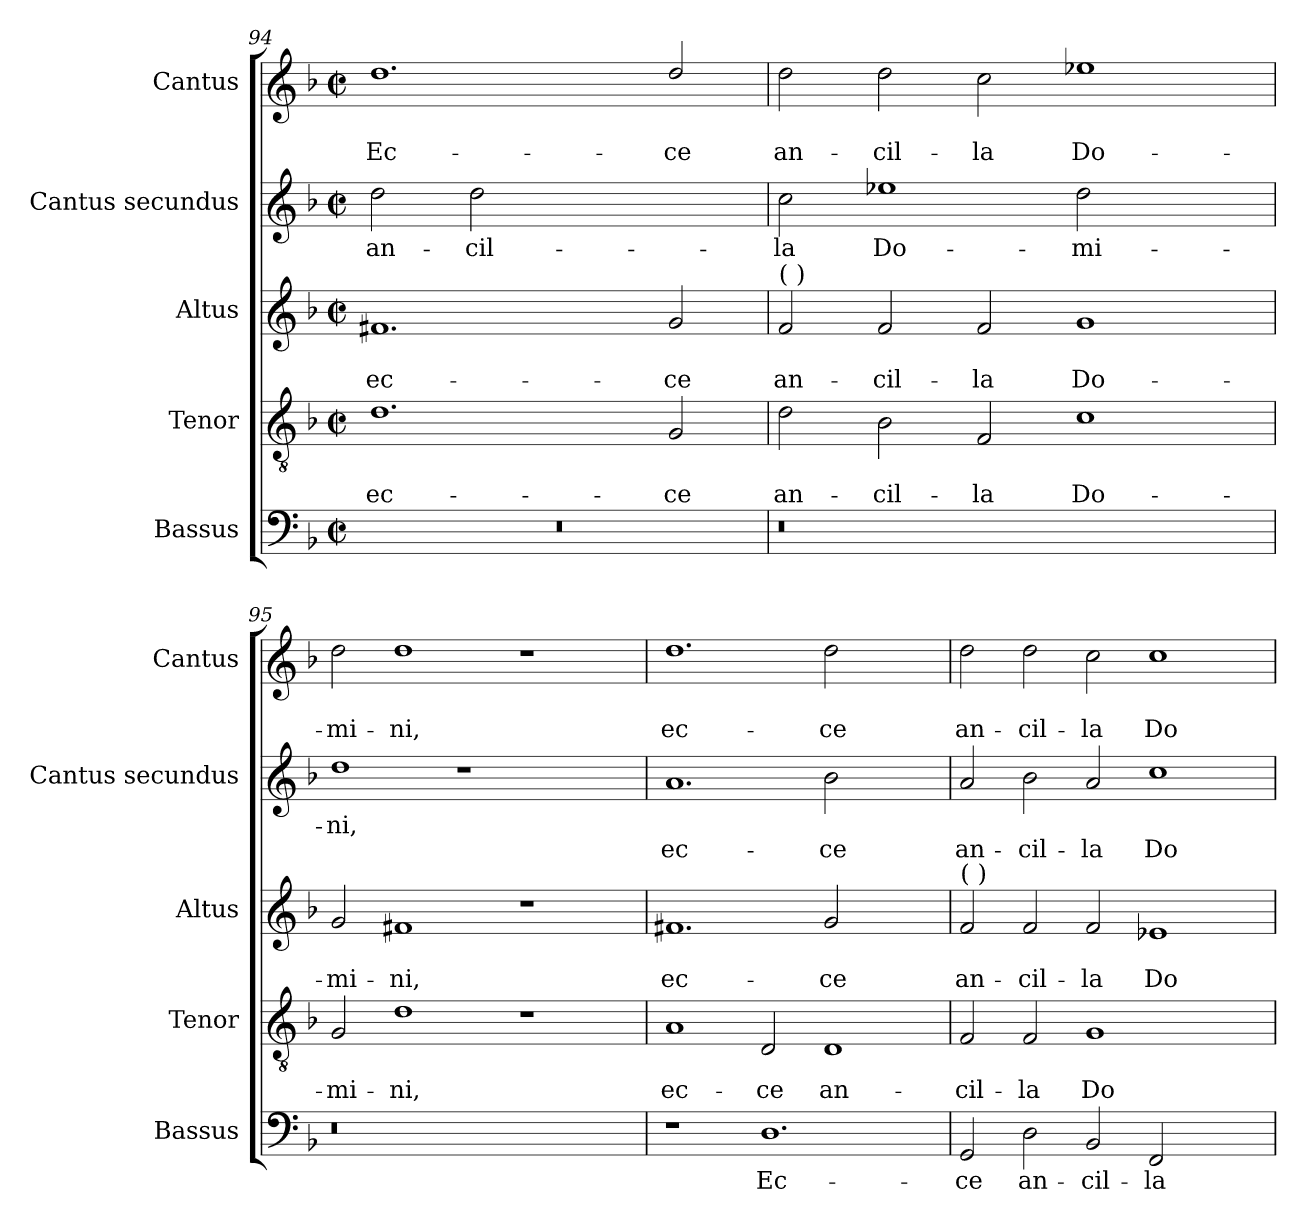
**kern	**text	**kern	**text	**text	**kern	**text	**text	**kern	**text	**text	**kern	**text	**text
*part5	*part5	*part4	*part4	*part4	*part3	*part3	*part3	*part2	*part2	*part2	*part1	*part1	*part1
*staff5	*staff5	*staff4	*staff4	*staff4	*staff3	*staff3	*staff3	*staff2	*staff2	*staff2	*staff1	*staff1	*staff1
*I"Bassus	*	*I"Tenor	*	*	*I"Altus	*	*	*I"Cantus secundus	*	*	*I"Cantus	*	*
*I'Bassus	*	*I'Tenor	*	*	*I'Altus	*	*	*I'Cantus secundus	*	*	*I'Cantus	*	*
*clefF4	*	*clefGv2	*	*	*clefG2	*	*	*clefG2	*	*	*clefG2	*	*
*k[b-]	*	*k[b-]	*	*	*k[b-]	*	*	*k[b-]	*	*	*k[b-]	*	*
*F:	*	*F:	*	*	*F:	*	*	*F:	*	*	*F:	*	*
*M4/2	*	*M4/2	*	*	*M4/2	*	*	*M4/2	*	*	*M4/2	*	*
*met(c|)	*	*met(c|)	*	*	*met(c|)	*	*	*met(c|)	*	*	*met(c|)	*	*
=94	=94	=94	=94	=94	=94	=94	=94	=94	=94	=94	=94	=94	=94
!	!	!	!	!LO:LY:b	!	!	!LO:LY:b	!	!LO:LY:b	!	!	!	!LO:LY:b
*	*	*	*	*	*	*	*	*	*	*	*^	*	*
0r	.	1.d	.	ec-	1.f#X	.	ec-	2dd	an-	.	1.dd	0ryy	.	Ec-
!	!	!	!	!	!	!	!	!	!LO:LY:b	!	!	!	!	!
.	.	.	.	.	.	.	.	2dd	-cil-	.	.	.	.	.
.	.	.	.	.	.	.	.	1ryy	.	.	.	.	.	.
!	!	!	!	!LO:LY:b	!	!	!LO:LY:b	!	!	!	!	!	!	!LO:LY:b
.	.	2G	.	-ce	2g	.	-ce	.	.	.	2dd	.	.	-ce
!!LO:LB:g=z	!!
=95	=95	=95	=95	=95	=95	=95	=95	=95	=95	=95	=95	=95	=95	=95
!	!	!	!	!	!LO:TX:a:t=(  )	!	!	!	!	!	!	!	!	!
!	!	!	!	!LO:LY:b	!	!	!LO:LY:b	!	!LO:LY:b	!	!	!	!	!LO:LY:b
0r	.	2d	.	an-	2f	.	an-	2cc	-la	.	2dd	1ryy	.	an-
!	!	!	!	!LO:LY:b	!	!	!LO:LY:b	!	!LO:LY:b	!	!	!	!	!LO:LY:b
.	.	2B-	.	-cil-	2f	.	-cil-	1ee-X	Do-	.	2dd	.	.	-cil-
!	!	!	!	!LO:LY:b	!	!	!LO:LY:b	!	!	!	!	!	!	!LO:LY:b
.	.	2F	.	-la	2f	.	-la	.	.	.	2cc	2ryy	.	-la
!	!	!	!	!LO:LY:b	!	!	!LO:LY:b	!	!LO:LY:b	!	!	!	!	!LO:LY:b
.	.	1c	.	Do-	1g	.	Do-	2dd	-mi-	.	1ee-X	2ryy	.	Do-
2ryy	.	.	.	.	.	.	.	2ryy	.	.	.	2ryy	.	.
=95	=95	=95	=95	=95	=95	=95	=95	=95	=95	=95	=95	=95	=95	=95
!	!	!	!	!LO:LY:b	!	!	!LO:LY:b	!	!LO:LY:b	!	!	!	!	!LO:LY:b
0r	.	2G	.	-mi-	2g	.	-mi-	1dd	-ni,	.	2dd	2ryy	.	-mi-
!	!	!	!	!LO:LY:b	!	!	!LO:LY:b	!	!	!	!	!	!	!LO:LY:b
.	.	1d	.	-ni,	1f#X	.	-ni,	.	.	.	1dd	1.ryy	.	-ni,
.	.	.	.	.	.	.	.	1r	.	.	.	.	.	.
.	.	1r	.	.	1r	.	.	.	.	.	1r	.	.	.
2ryy	.	.	.	.	.	.	.	2ryy	.	.	.	2ryy	.	.
=96	=96	=96	=96	=96	=96	=96	=96	=96	=96	=96	=96	=96	=96	=96
!	!	!	!	!LO:LY:b	!	!	!LO:LY:b	!	!	!LO:LY:b	!	!	!	!LO:LY:b
1r	.	1A	.	ec-	1.f#X	.	ec-	1.a	.	ec-	1.dd	0ryy	.	ec-
!	!LO:LY:b	!	!	!LO:LY:b	!	!	!	!	!	!	!	!	!	!
1.D	Ec-	2D	.	-ce	.	.	.	.	.	.	.	.	.	.
!	!	!	!	!LO:LY:b	!	!	!LO:LY:b	!	!	!LO:LY:b	!	!	!	!LO:LY:b
.	.	1D	.	an-	2g	.	-ce	2b-	.	-ce	2dd	.	.	-ce
.	.	.	.	.	2ryy	.	.	2ryy	.	.	2ryy	2ryy	.	.
=98	=98	=98	=98	=98	=98	=98	=98	=98	=98	=98	=98	=98	=98	=98
!	!	!	!	!	!LO:TX:a:t=(  )	!	!	!	!	!	!	!	!	!
!	!LO:LY:b	!	!	!LO:LY:b	!	!	!LO:LY:b	!	!	!LO:LY:b	!	!	!	!LO:LY:b
2GG	-ce	2F	.	-cil-	2f	.	an-	2a	.	an-	2dd	0ryy	.	an-
!	!LO:LY:b	!	!	!LO:LY:b	!	!	!LO:LY:b	!	!	!LO:LY:b	!	!	!	!LO:LY:b
2D	an-	2F	.	-la	2f	.	-cil-	2b-	.	-cil-	2dd	.	.	-cil-
!	!LO:LY:b	!	!	!LO:LY:b	!	!	!LO:LY:b	!	!	!LO:LY:b	!	!	!	!LO:LY:b
2BB-	-cil-	1G	.	Do-	2f	.	-la	2a	.	-la	2cc	.	.	-la
!	!LO:LY:b	!	!	!	!	!	!LO:LY:b	!	!	!LO:LY:b	!	!	!	!LO:LY:b
2FF	-la	.	.	.	1e-X	.	Do-	1cc	.	Do-	1cc	.	.	Do-
2ryy	.	2ryy	.	.	.	.	.	.	.	.	.	2ryy	.	.
*	*	*	*	*	*	*	*	*	*	*	*v	*v	*	*
=	=	=	=	=	=	=	=	=	=	=	=	=	=
*-	*-	*-	*-	*-	*-	*-	*-	*-	*-	*-	*-	*-	*-
